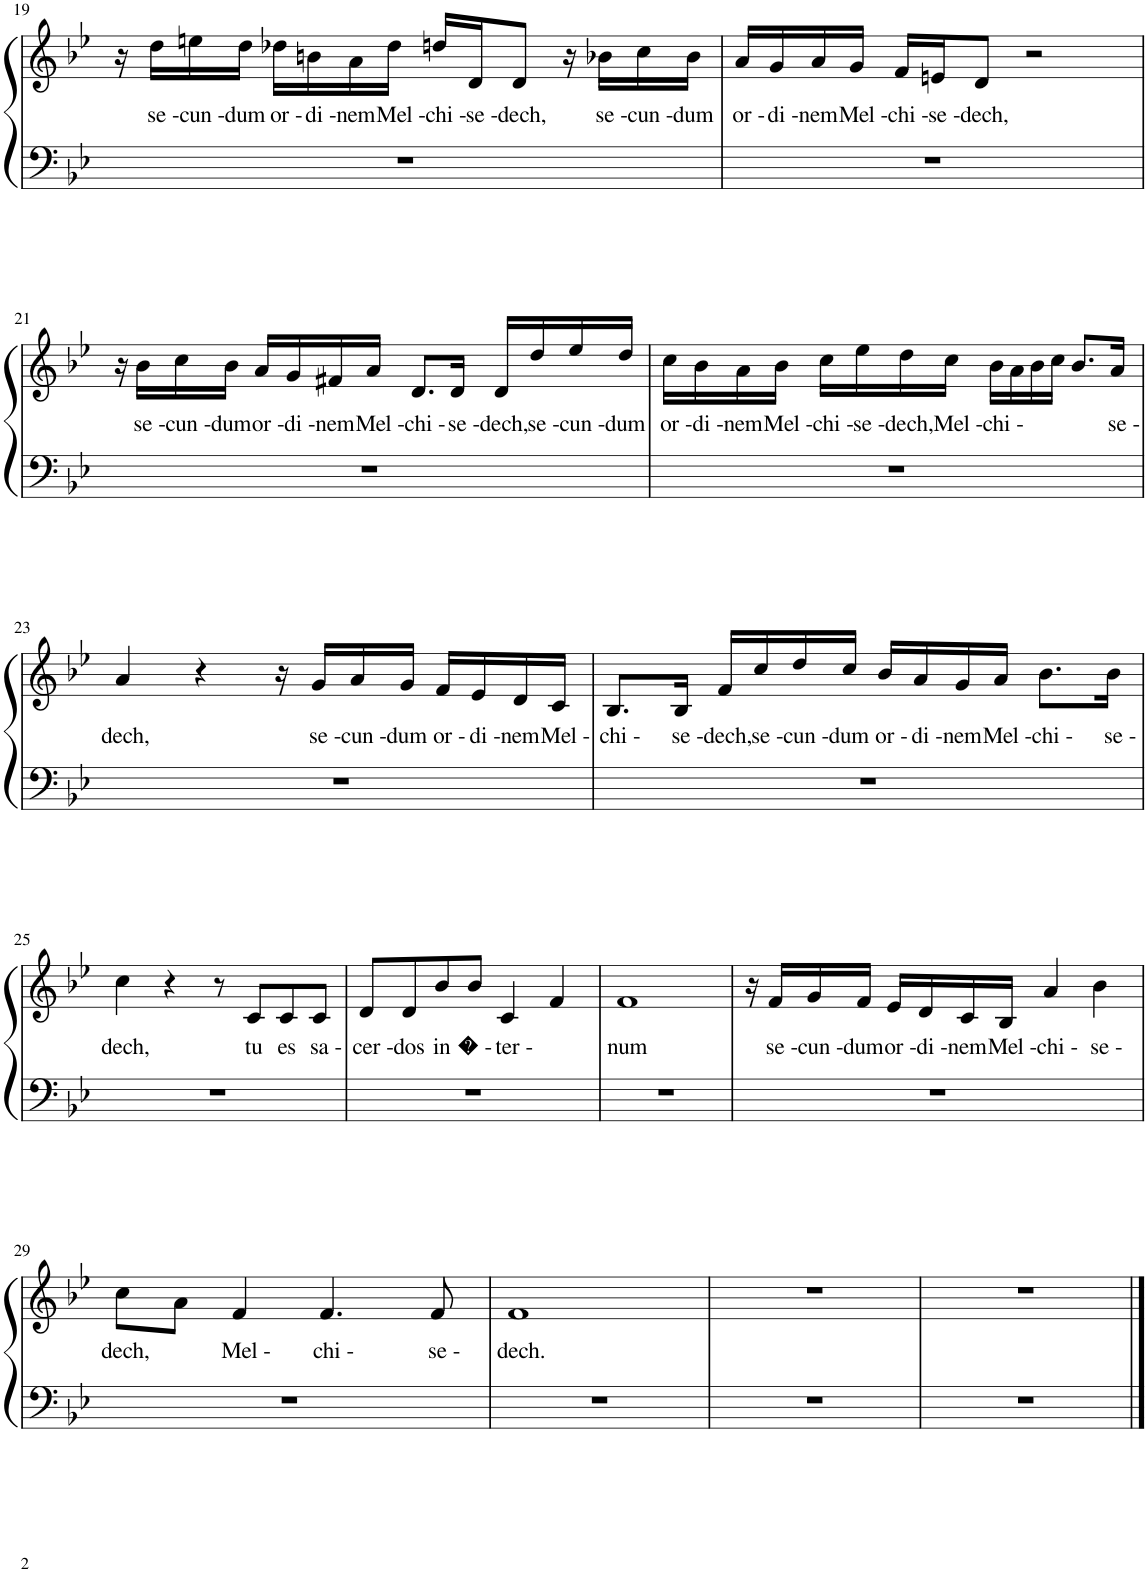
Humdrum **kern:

**kern	**kern	**text
*part1	*part1	*part1
*staff2	*staff1	*staff1
*I"Piano	*	*
*I'Pno.	*	*
!!LO:PB:g=z
*clefF4	*clefG2	*
*k[b-e-]	*k[b-e-]	*
*M4/4	*M4/4	*
*met(c)	*met(c)	*
=19	=19	=19
1r	16r	.
!	!	!LO:LY:b
.	16dd\LL	se -
!	!	!LO:LY:b
.	16een\	cun -
!	!	!LO:LY:b
.	16dd\JJ	dum
!	!	!LO:LY:b
.	16dd-X\LL	or -
!	!	!LO:LY:b
.	16bn\	di -
!	!	!LO:LY:b
.	16a\	nem
!	!	!LO:LY:b
.	16dd-\JJ	Mel -
!	!	!LO:LY:b
.	16ddn/LL	chi -
!	!	!LO:LY:b
.	16d/J	se -
!	!	!LO:LY:b
.	8d/J	dech,
.	16r	.
!	!	!LO:LY:b
.	16b-X\LL	se -
!	!	!LO:LY:b
.	16cc\	cun -
!	!	!LO:LY:b
.	16b-\JJ	dum
=20	=20	=20
!	!	!LO:LY:b
1r	16a/LL	or -
!	!	!LO:LY:b
.	16g/	di -
!	!	!LO:LY:b
.	16a/	nem
!	!	!LO:LY:b
.	16g/JJ	Mel -
!	!	!LO:LY:b
.	16f/LL	chi -
!	!	!LO:LY:b
.	16en/J	se -
!	!	!LO:LY:b
.	8d/J	dech,
.	2r	.
!!LO:LB:g=z
=21	=21	=21
1r	16r	.
!	!	!LO:LY:b
.	16b-\LL	se -
!	!	!LO:LY:b
.	16cc\	cun -
!	!	!LO:LY:b
.	16b-\JJ	dum
!	!	!LO:LY:b
.	16a/LL	or -
!	!	!LO:LY:b
.	16g/	di -
!	!	!LO:LY:b
.	16f#X/	nem
!	!	!LO:LY:b
.	16a/JJ	Mel -
!	!	!LO:LY:b
.	8.d/L	chi -
!	!	!LO:LY:b
.	16d/Jk	se -
!	!	!LO:LY:b
.	16d/LL	dech,
!	!	!LO:LY:b
.	16dd/	se -
!	!	!LO:LY:b
.	16ee-/	cun -
!	!	!LO:LY:b
.	16dd/JJ	dum
=22	=22	=22
!	!	!LO:LY:b
1r	16cc\LL	or -
!	!	!LO:LY:b
.	16b-\	di -
!	!	!LO:LY:b
.	16a\	nem
!	!	!LO:LY:b
.	16b-\JJ	Mel -
!	!	!LO:LY:b
.	16cc\LL	chi -
!	!	!LO:LY:b
.	16ee-\	se -
!	!	!LO:LY:b
.	16dd\	dech,
!	!	!LO:LY:b
.	16cc\JJ	Mel -
!	!	!LO:LY:b
.	16b-\LL	chi -
.	16a\	.
.	16b-\	.
.	16cc\JJ	.
.	8.b-/L	.
!	!	!LO:LY:b
.	16a/Jk	se -
!!LO:LB:g=z
=23	=23	=23
!	!	!LO:LY:b
1r	4a/	dech,
.	4r	.
.	16r	.
!	!	!LO:LY:b
.	16g/LL	se -
!	!	!LO:LY:b
.	16a/	cun -
!	!	!LO:LY:b
.	16g/JJ	dum
!	!	!LO:LY:b
.	16f/LL	or -
!	!	!LO:LY:b
.	16e-/	di -
!	!	!LO:LY:b
.	16d/	nem
!	!	!LO:LY:b
.	16c/JJ	Mel -
=24	=24	=24
!	!	!LO:LY:b
1r	8.B-/L	chi -
!	!	!LO:LY:b
.	16B-/Jk	se -
!	!	!LO:LY:b
.	16f/LL	dech,
!	!	!LO:LY:b
.	16cc/	se -
!	!	!LO:LY:b
.	16dd/	cun -
!	!	!LO:LY:b
.	16cc/JJ	dum
!	!	!LO:LY:b
.	16b-/LL	or -
!	!	!LO:LY:b
.	16a/	di -
!	!	!LO:LY:b
.	16g/	nem
!	!	!LO:LY:b
.	16a/JJ	Mel -
!	!	!LO:LY:b
.	8.b-\L	chi -
!	!	!LO:LY:b
.	16b-\Jk	se -
!!LO:LB:g=z
=25	=25	=25
!	!	!LO:LY:b
1r	4cc\	dech,
.	4r	.
.	8r	.
!	!	!LO:LY:b
.	8c/L	tu
!	!	!LO:LY:b
.	8c/	es
!	!	!LO:LY:b
.	8c/J	sa -
=26	=26	=26
!	!	!LO:LY:b
1r	8d/L	cer -
!	!	!LO:LY:b
.	8d/	dos
!	!	!LO:LY:b
.	8b-/	in
!	!	!LO:LY:b
.	8b-/J	� -
!	!	!LO:LY:b
.	4c/	ter -
.	4f/	.
=27	=27	=27
!	!	!LO:LY:b
1r	1f	num
=28	=28	=28
1r	16r	.
!	!	!LO:LY:b
.	16f/LL	se -
!	!	!LO:LY:b
.	16g/	cun -
!	!	!LO:LY:b
.	16f/JJ	dum
!	!	!LO:LY:b
.	16e-/LL	or -
!	!	!LO:LY:b
.	16d/	di -
!	!	!LO:LY:b
.	16c/	nem
!	!	!LO:LY:b
.	16B-/JJ	Mel -
!	!	!LO:LY:b
.	4a/	chi -
!	!	!LO:LY:b
.	4b-\	se -
!!LO:LB:g=z
=29	=29	=29
!	!	!LO:LY:b
1r	8cc\L	dech,
.	8a\J	.
!	!	!LO:LY:b
.	4f/	Mel -
!	!	!LO:LY:b
.	4.f/	chi -
!	!	!LO:LY:b
.	8f/	se -
=30	=30	=30
!	!	!LO:LY:b
1r	1f	dech.
=31	=31	=31
1r	1r	.
=32	=32	=32
1r	1r	.
==	==	==
*-	*-	*-
